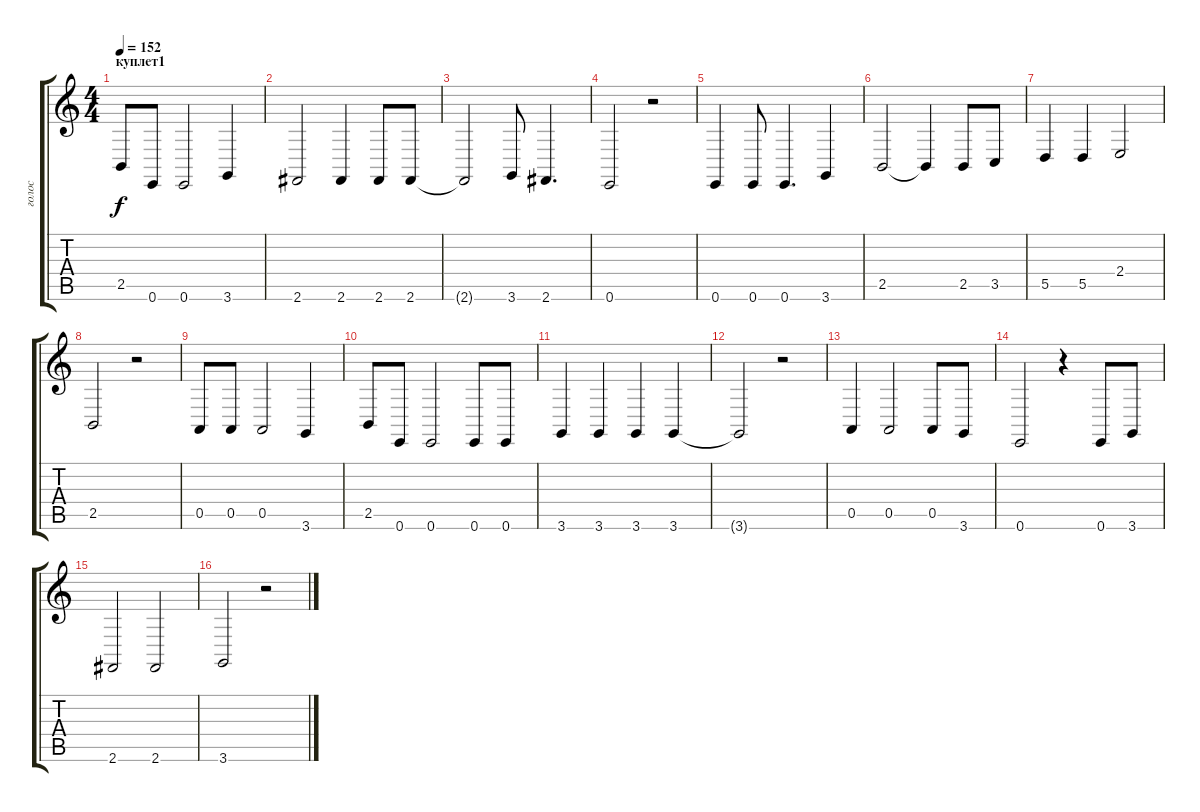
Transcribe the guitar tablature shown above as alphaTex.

\track ("голос" "голос") {mute instrument tenorsax}
\staff {score tabs}
\tuning (E4 B3 G3 D3 A2 E2) {hide}
\ts (4 4)
\section ("" "куплет1")
\tempo 152
\clef g2
\ks c
2.5.8{dy f} 0.6.8 0.6.2 3.6.4 |
2.6.2 2.6.4 2.6.8 2.6.8 |
2.6{t}.2 3.6.8 2.6.4{d} |
0.6.2 r.2 |
0.6.4 0.6.8 0.6.4{d} 3.6.4 |
2.5.2 2.5{t}.4 2.5.8 3.5.8 |
5.5.4 5.5.4 2.4.2 |
2.5.2 r.2 |
0.5.8 0.5.8 0.5.2 3.6.4 |
2.5.8 0.6.8 0.6.2 0.6.8 0.6.8 |
3.6.4 3.6.4 3.6.4 3.6.4 |
3.6{t}.2 r.2 |
0.5.4 0.5.2 0.5.8 3.6.8 |
0.6.2 r.4 0.6.8 3.6.8 |
2.6.2 2.6.2 |
3.6.2 r.2
